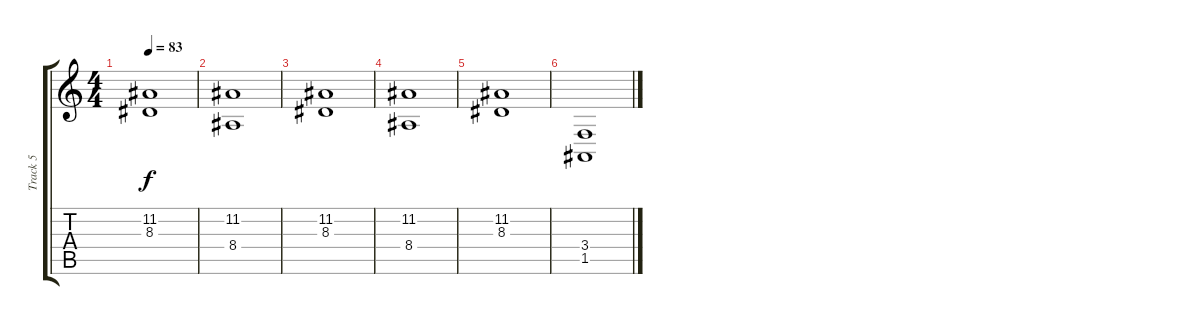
\track ("Track 5" "Track 5") {instrument stringensemble2}
\staff {score tabs}
\tuning (E4 B3 G3 D3 A2 E2) {hide}
\ts (4 4)
\tempo 83
\clef g2
\ks c
(11.2 8.3).1{dy f} |
(11.2 8.4).1 |
(11.2 8.3).1 |
(11.2 8.4).1 |
(11.2 8.3).1 |
(3.4 1.5).1
